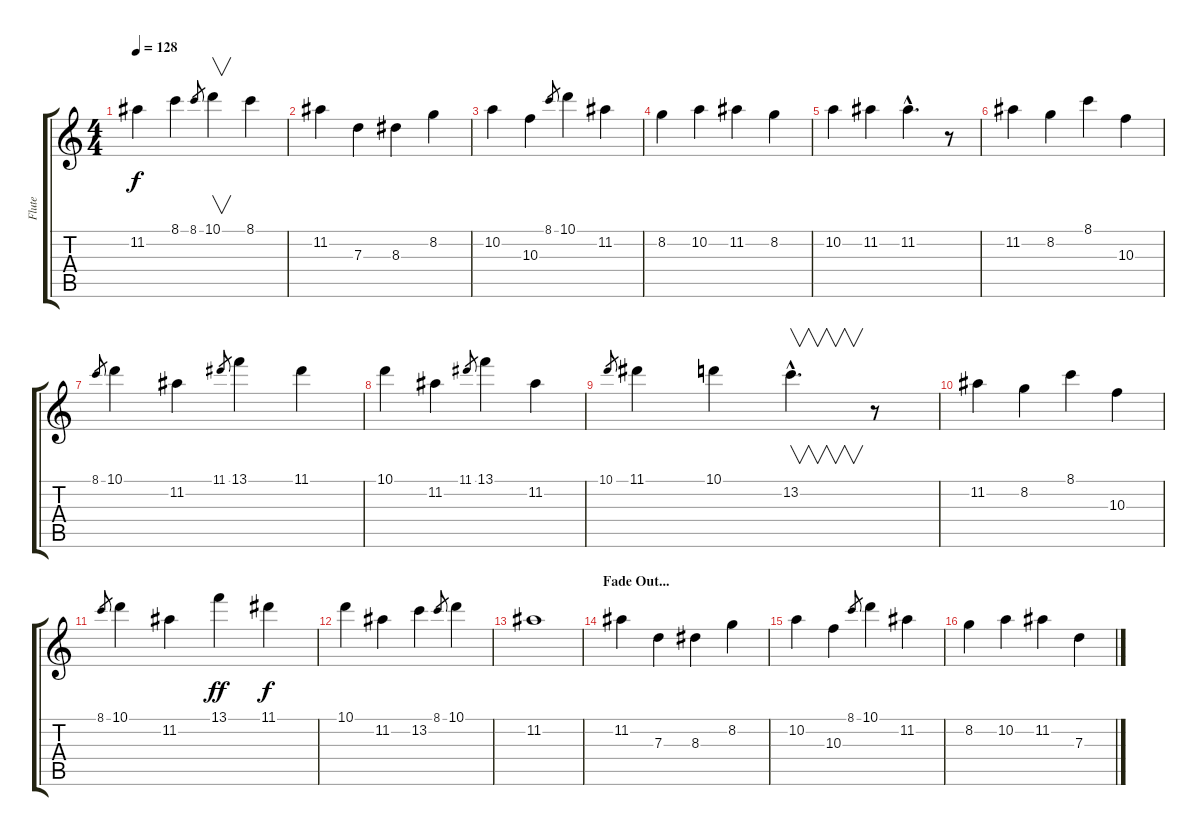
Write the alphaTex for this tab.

\track ("Flute" "Flute") {instrument flute}
\staff {score tabs}
\tuning (E5 B4 G4 D4 A3 E3) {hide}
\ts (4 4)
\tempo 128
\clef g2
\ks c
11.2.4{dy f} 8.1.4 8.1.8{gr} 10.1.4{v} 8.1.4 |
11.2.4 7.3.4 8.3.4 8.2.4 |
10.2.4 10.3.4 8.1.8{gr} 10.1.4 11.2.4 |
8.2.4 10.2.4 11.2.4 8.2.4 |
10.2.4 11.2.4 11.2{hac}.4{d} r.8 |
11.2.4 8.2.4 8.1.4 10.3.4 |
8.1.8{gr} 10.1.4 11.2.4 11.1.8{gr} 13.1.4 11.1.4 |
10.1.4 11.2.4 11.1.8{gr} 13.1.4 11.2.4 |
10.1.8{gr} 11.1.4 10.1.4 13.2{hac}.4{v d} r.8 |
11.2.4 8.2.4 8.1.4 10.3.4 |
8.1.8{gr} 10.1.4 11.2.4 13.1.4{dy ff} 11.1.4{dy f} |
10.1.4 11.2.4 13.2.4 8.1.8{gr} 10.1.4 |
11.2.1 |
\section ("" "Fade Out...")
11.2.4 7.3.4 8.3.4 8.2.4 |
10.2.4 10.3.4 8.1.8{gr} 10.1.4 11.2.4 |
8.2.4 10.2.4 11.2.4 7.3.4
